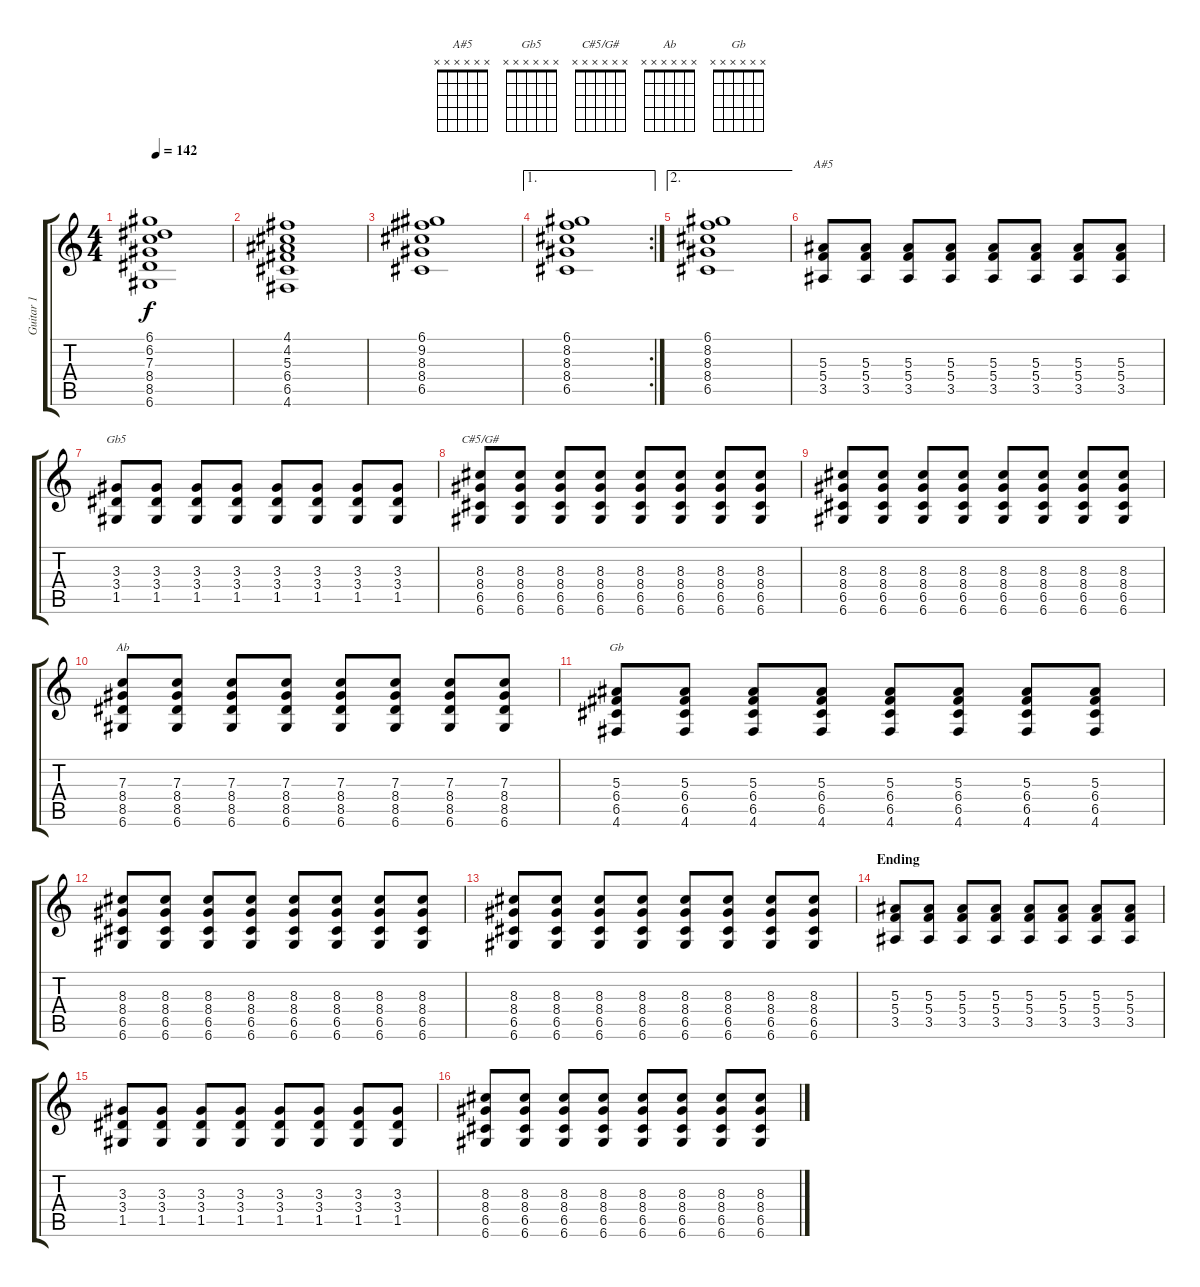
\track ("Guitar 1" "Guitar 1") {instrument distortionguitar}
\staff {score tabs}
\tuning (D4 A3 F3 C3 G2 D2) {hide}
\chord ("A#5" x x x x x x) {firstfret 0}
\chord ("Gb5" x x x x x x) {firstfret 0}
\chord ("C#5/G#" x x x x x x) {firstfret 0}
\chord ("Ab" x x x x x x) {firstfret 0}
\chord ("Gb" x x x x x x) {firstfret 0}
\ts (4 4)
\tempo 142
\clef g2
\ks c
(6.1 6.2 7.3 8.4 8.5 6.6).1{dy f} |
(4.1 4.2 5.3 6.4 6.5 4.6).1 |
(6.1 9.2 8.3 8.4 6.5).1 |
\ae 1
\rc 2
(6.1 8.2 8.3 8.4 6.5).1 |
\ae 2
(6.1 8.2 8.3 8.4 6.5).1 |
(5.3 5.4 3.5).8{ch "A#5"} (5.3 5.4 3.5).8 (5.3 5.4 3.5).8 (5.3 5.4 3.5).8 (5.3 5.4 3.5).8 (5.3 5.4 3.5).8 (5.3 5.4 3.5).8 (5.3 5.4 3.5).8 |
(3.3 3.4 1.5).8{ch "Gb5"} (3.3 3.4 1.5).8 (3.3 3.4 1.5).8 (3.3 3.4 1.5).8 (3.3 3.4 1.5).8 (3.3 3.4 1.5).8 (3.3 3.4 1.5).8 (3.3 3.4 1.5).8 |
(8.3 8.4 6.5 6.6).8{ch "C#5/G#"} (8.3 8.4 6.5 6.6).8 (8.3 8.4 6.5 6.6).8 (8.3 8.4 6.5 6.6).8 (8.3 8.4 6.5 6.6).8 (8.3 8.4 6.5 6.6).8 (8.3 8.4 6.5 6.6).8 (8.3 8.4 6.5 6.6).8 |
(8.3 8.4 6.5 6.6).8 (8.3 8.4 6.5 6.6).8 (8.3 8.4 6.5 6.6).8 (8.3 8.4 6.5 6.6).8 (8.3 8.4 6.5 6.6).8 (8.3 8.4 6.5 6.6).8 (8.3 8.4 6.5 6.6).8 (8.3 8.4 6.5 6.6).8 |
(7.3 8.4 8.5 6.6).8{ch "Ab"} (7.3 8.4 8.5 6.6).8 (7.3 8.4 8.5 6.6).8 (7.3 8.4 8.5 6.6).8 (7.3 8.4 8.5 6.6).8 (7.3 8.4 8.5 6.6).8 (7.3 8.4 8.5 6.6).8 (7.3 8.4 8.5 6.6).8 |
(5.3 6.4 6.5 4.6).8{ch "Gb"} (5.3 6.4 6.5 4.6).8 (5.3 6.4 6.5 4.6).8 (5.3 6.4 6.5 4.6).8 (5.3 6.4 6.5 4.6).8 (5.3 6.4 6.5 4.6).8 (5.3 6.4 6.5 4.6).8 (5.3 6.4 6.5 4.6).8 |
(8.3 8.4 6.5 6.6).8 (8.3 8.4 6.5 6.6).8 (8.3 8.4 6.5 6.6).8 (8.3 8.4 6.5 6.6).8 (8.3 8.4 6.5 6.6).8 (8.3 8.4 6.5 6.6).8 (8.3 8.4 6.5 6.6).8 (8.3 8.4 6.5 6.6).8 |
(8.3 8.4 6.5 6.6).8 (8.3 8.4 6.5 6.6).8 (8.3 8.4 6.5 6.6).8 (8.3 8.4 6.5 6.6).8 (8.3 8.4 6.5 6.6).8 (8.3 8.4 6.5 6.6).8 (8.3 8.4 6.5 6.6).8 (8.3 8.4 6.5 6.6).8 |
\section ("" "Ending")
(5.3 5.4 3.5).8 (5.3 5.4 3.5).8 (5.3 5.4 3.5).8 (5.3 5.4 3.5).8 (5.3 5.4 3.5).8 (5.3 5.4 3.5).8 (5.3 5.4 3.5).8 (5.3 5.4 3.5).8 |
(3.3 3.4 1.5).8 (3.3 3.4 1.5).8 (3.3 3.4 1.5).8 (3.3 3.4 1.5).8 (3.3 3.4 1.5).8 (3.3 3.4 1.5).8 (3.3 3.4 1.5).8 (3.3 3.4 1.5).8 |
(8.3 8.4 6.5 6.6).8 (8.3 8.4 6.5 6.6).8 (8.3 8.4 6.5 6.6).8 (8.3 8.4 6.5 6.6).8 (8.3 8.4 6.5 6.6).8 (8.3 8.4 6.5 6.6).8 (8.3 8.4 6.5 6.6).8 (8.3 8.4 6.5 6.6).8
